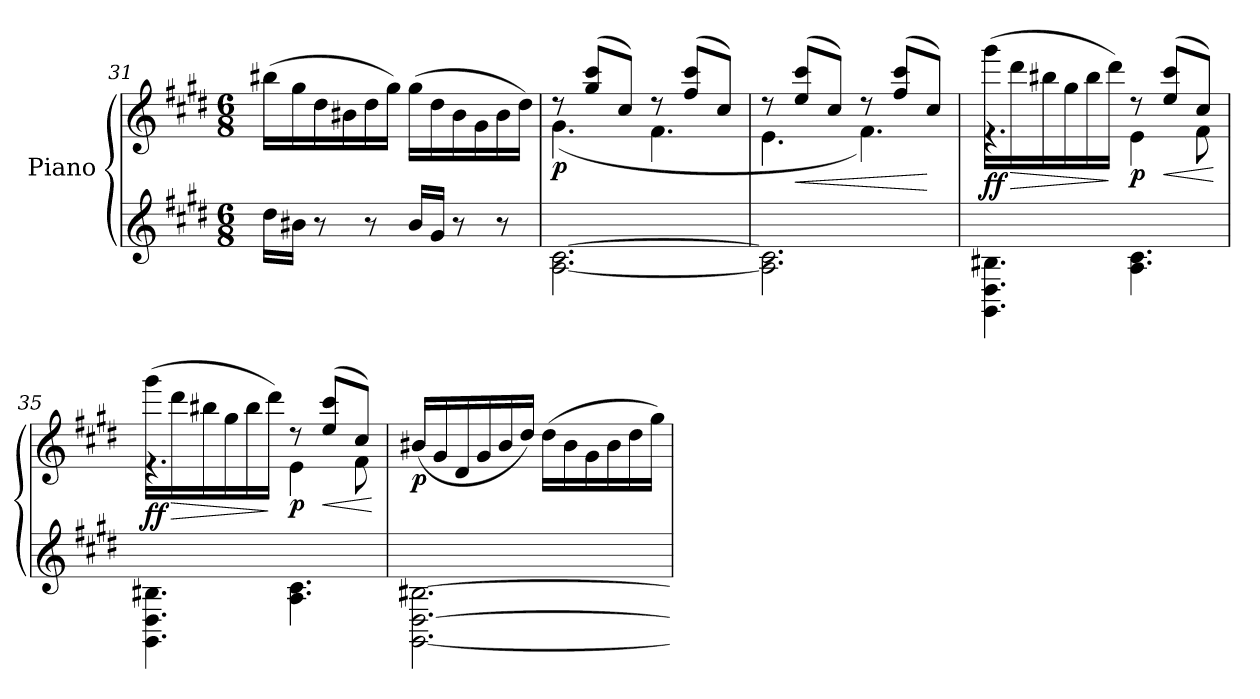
**kern	**kern	**dynam
*part1	*part1	*part1
*staff2	*staff1	*staff1/2
*I"Piano	*	*
*clefG2	*clefG2	*
*k[f#c#g#d#]	*k[f#c#g#d#]	*
*E:	*E:	*
*M6/8	*M6/8	*
=31	=31	=31
16dd#\LL	(>16bb#X\LL	.
16b#X\JJ	16gg#\	.
8r	16dd#\	.
.	16b#X\	.
8r	16dd#\	.
.	16gg#\JJ)	.
16b#/LL	(>16gg#\LL	.
16g#/JJ	16dd#\	.
8r	16b#\	.
.	16g#\	.
8r	16b#\	.
.	16dd#\JJ)	.
!!LO:LB:g=z
=32	=32	=32
*	*^	*
!	!	!	!LO:DY:b
[2.A\ [2.c#\	8rdd	(<4.g#\	p
.	(>8gg#/ 8ccc#/L	.	.
.	8cc#/J)	.	.
.	8rdd	4.f#\	.
.	(>8ff#/ 8ccc#/L	.	.
.	8cc#/J)	.	.
=33	=33	=33	=33
2.A\] 2.c#\]	8rdd	4.e\	.
!	!	!	!LO:HP:b
.	(>8ee/ 8ccc#/L	.	<
.	8cc#/J)	.	.
.	8rdd	4.f#\)	.
.	(>8ff#/ 8ccc#/L	.	.
.	8cc#/J)	.	[
=34	=34	=34	=34
!	!	!	!LO:DY:b
4.GG#\ 4.D#\ 4.B#X\	(>16ggg#\LL	4.re	ff
!	!	!	!LO:HP:b
.	16ddd#\	.	>
.	16bb#X\	.	.
.	16gg#\	.	.
.	16bb#\	.	.
.	16ddd#\JJ)	.	]
!	!	!	!LO:DY:b
4.A\ 4.c#\	8rdd	4e\	p
!	!	!	!LO:HP:b
.	(>8ee/ 8ccc#/L	.	<
.	8cc#/J)	8f#\	.
*	*v	*v	*
.	.	[
=35	=35	=35
*	*^	*
!	!	!	!LO:DY:b
4.GG#\ 4.D#\ 4.B#X\	(>16ggg#\LL	4.re	ff
!	!	!	!LO:HP:b
.	16ddd#\	.	>
.	16bb#X\	.	.
.	16gg#\	.	.
.	16bb#\	.	.
.	16ddd#\JJ)	.	]
!	!	!	!LO:DY:b
4.A\ 4.c#\	8rdd	4e\	p
!	!	!	!LO:HP:b
.	(>8ee/ 8ccc#/L	.	<
.	8cc#/J)	8f#\	.
*	*v	*v	*
.	.	[
!!LO:PB:g=z
=36	=36	=36
!	!	!LO:DY:b
[2.GG#\ [2.D#\ [2.B#X\	(<16b#X/LL	p
.	16g#/	.
.	16d#/	.
.	16g#/	.
.	16b#/	.
.	16dd#/JJ)	.
.	(>16dd#\LL	.
.	16b#\	.
.	16g#\	.
.	16b#\	.
.	16dd#\	.
.	16gg#\JJ)	.
=	=	=
*-	*-	*-
